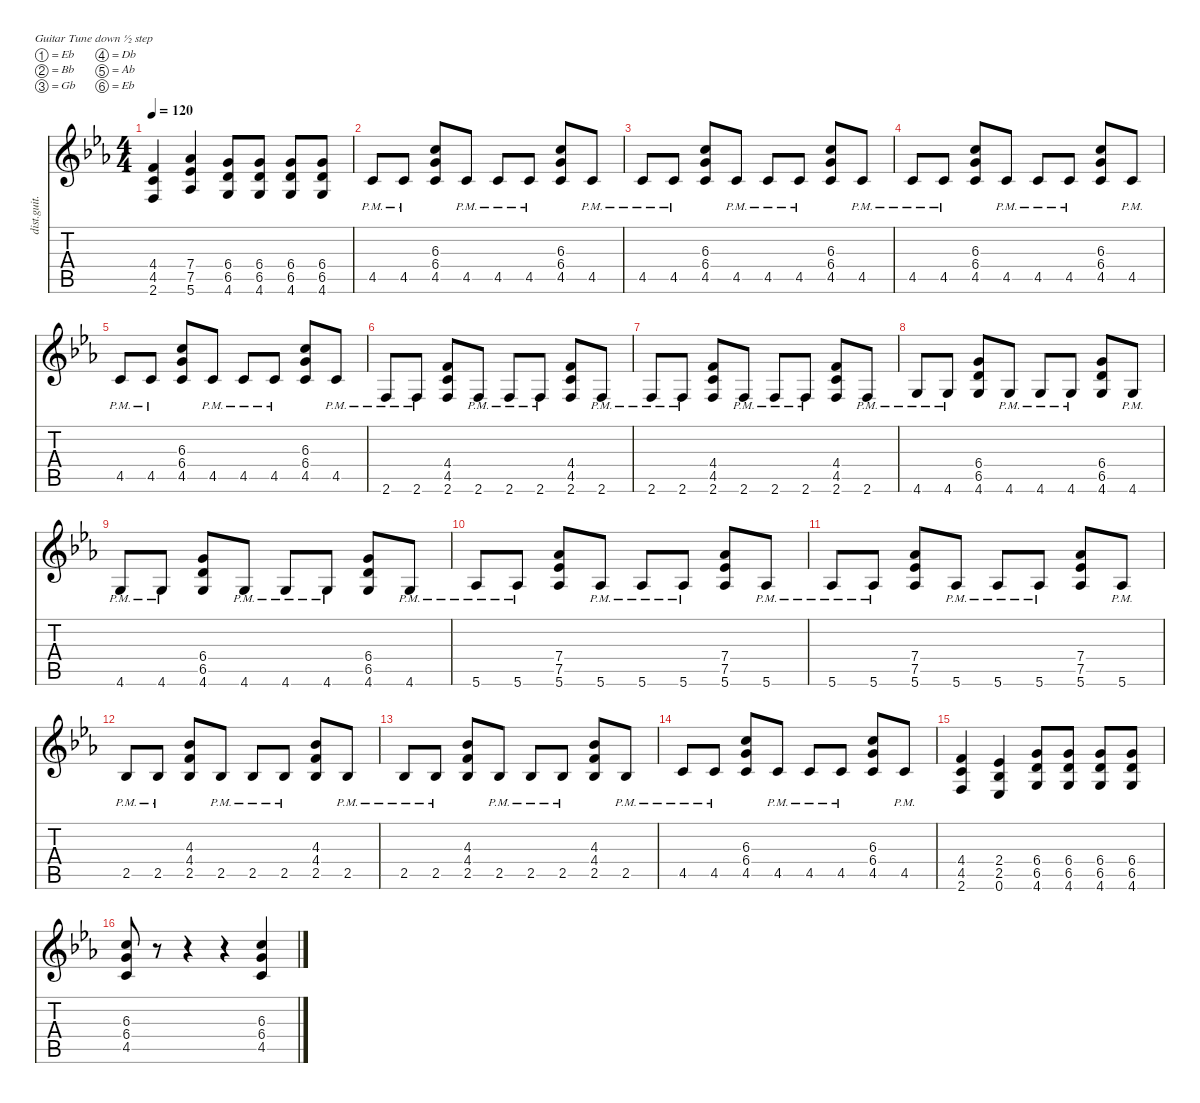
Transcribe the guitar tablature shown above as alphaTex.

\defaultSystemsLayout 4
\hideDynamics
\bracketExtendMode nobrackets
\otherSystemsTrackNameOrientation horizontal
\track ("Rhythm" "dist.guit.") {instrument distortionguitar}
\staff {score tabs}
\tuning (Eb4 Bb3 Gb3 Db3 Ab2 Eb2)
\ts (4 4)
\tempo 120
\clef g2
\ks eb
(4.4{acc forcenatural} 4.5{acc forcenatural} 2.6{acc forcenatural}).4{dy f beam Up} (7.4{acc b} 7.5{acc b} 5.6{acc b}).4{beam Up} (6.4{acc forcenatural} 6.5{acc forcenatural} 4.6{acc forcenatural}).8{beam Up} (6.4{acc forcenatural} 6.5{acc forcenatural} 4.6{acc forcenatural}).8{beam Up} (6.4{acc forcenatural} 6.5{acc forcenatural} 4.6{acc forcenatural}).8{beam Up} (6.4{acc forcenatural} 6.5{acc forcenatural} 4.6{acc forcenatural}).8{beam Up} |
4.5{pm acc forcenatural}.8{beam Up} 4.5{pm acc forcenatural}.8{beam Up} (6.3{acc forcenatural} 6.4{acc forcenatural} 4.5{acc forcenatural}).8{beam Up} 4.5{pm acc forcenatural}.8{beam Up} 4.5{pm acc forcenatural}.8{beam Up} 4.5{pm acc forcenatural}.8{beam Up} (6.3{acc forcenatural} 6.4{acc forcenatural} 4.5{acc forcenatural}).8{beam Up} 4.5{pm acc forcenatural}.8{beam Up} |
4.5{pm acc forcenatural}.8{beam Up} 4.5{pm acc forcenatural}.8{beam Up} (6.3{acc forcenatural} 6.4{acc forcenatural} 4.5{acc forcenatural}).8{beam Up} 4.5{pm acc forcenatural}.8{beam Up} 4.5{pm acc forcenatural}.8{beam Up} 4.5{pm acc forcenatural}.8{beam Up} (6.3{acc forcenatural} 6.4{acc forcenatural} 4.5{acc forcenatural}).8{beam Up} 4.5{pm acc forcenatural}.8{beam Up} |
4.5{pm acc forcenatural}.8{beam Up} 4.5{pm acc forcenatural}.8{beam Up} (6.3{acc forcenatural} 6.4{acc forcenatural} 4.5{acc forcenatural}).8{beam Up} 4.5{pm acc forcenatural}.8{beam Up} 4.5{pm acc forcenatural}.8{beam Up} 4.5{pm acc forcenatural}.8{beam Up} (6.3{acc forcenatural} 6.4{acc forcenatural} 4.5{acc forcenatural}).8{beam Up} 4.5{pm acc forcenatural}.8{beam Up} |
4.5{pm acc forcenatural}.8{beam Up} 4.5{pm acc forcenatural}.8{beam Up} (6.3{acc forcenatural} 6.4{acc forcenatural} 4.5{acc forcenatural}).8{beam Up} 4.5{pm acc forcenatural}.8{beam Up} 4.5{pm acc forcenatural}.8{beam Up} 4.5{pm acc forcenatural}.8{beam Up} (6.3{acc forcenatural} 6.4{acc forcenatural} 4.5{acc forcenatural}).8{beam Up} 4.5{pm acc forcenatural}.8{beam Up} |
2.6{pm acc forcenatural}.8{beam Up} 2.6{pm acc forcenatural}.8{beam Up} (4.4{acc forcenatural} 4.5{acc forcenatural} 2.6{acc forcenatural}).8{beam Up} 2.6{pm acc forcenatural}.8{beam Up} 2.6{pm acc forcenatural}.8{beam Up} 2.6{pm acc forcenatural}.8{beam Up} (4.4{acc forcenatural} 4.5{acc forcenatural} 2.6{acc forcenatural}).8{beam Up} 2.6{pm acc forcenatural}.8{beam Up} |
2.6{pm acc forcenatural}.8{beam Up} 2.6{pm acc forcenatural}.8{beam Up} (4.4{acc forcenatural} 4.5{acc forcenatural} 2.6{acc forcenatural}).8{beam Up} 2.6{pm acc forcenatural}.8{beam Up} 2.6{pm acc forcenatural}.8{beam Up} 2.6{pm acc forcenatural}.8{beam Up} (4.4{acc forcenatural} 4.5{acc forcenatural} 2.6{acc forcenatural}).8{beam Up} 2.6{pm acc forcenatural}.8{beam Up} |
4.6{pm acc forcenatural}.8{beam Up} 4.6{pm acc forcenatural}.8{beam Up} (6.4{acc forcenatural} 6.5{acc forcenatural} 4.6{acc forcenatural}).8{beam Up} 4.6{pm acc forcenatural}.8{beam Up} 4.6{pm acc forcenatural}.8{beam Up} 4.6{pm acc forcenatural}.8{beam Up} (6.4{acc forcenatural} 6.5{acc forcenatural} 4.6{acc forcenatural}).8{beam Up} 4.6{pm acc forcenatural}.8{beam Up} |
4.6{pm acc forcenatural}.8{beam Up} 4.6{pm acc forcenatural}.8{beam Up} (6.4{acc forcenatural} 6.5{acc forcenatural} 4.6{acc forcenatural}).8{beam Up} 4.6{pm acc forcenatural}.8{beam Up} 4.6{pm acc forcenatural}.8{beam Up} 4.6{pm acc forcenatural}.8{beam Up} (6.4{acc forcenatural} 6.5{acc forcenatural} 4.6{acc forcenatural}).8{beam Up} 4.6{pm acc forcenatural}.8{beam Up} |
5.6{pm acc b}.8{beam Up} 5.6{pm acc b}.8{beam Up} (7.4{acc b} 7.5{acc b} 5.6{acc b}).8{beam Up} 5.6{pm acc b}.8{beam Up} 5.6{pm acc b}.8{beam Up} 5.6{pm acc b}.8{beam Up} (7.4{acc b} 7.5{acc b} 5.6{acc b}).8{beam Up} 5.6{pm acc b}.8{beam Up} |
5.6{pm acc b}.8{beam Up} 5.6{pm acc b}.8{beam Up} (7.4{acc b} 7.5{acc b} 5.6{acc b}).8{beam Up} 5.6{pm acc b}.8{beam Up} 5.6{pm acc b}.8{beam Up} 5.6{pm acc b}.8{beam Up} (7.4{acc b} 7.5{acc b} 5.6{acc b}).8{beam Up} 5.6{pm acc b}.8{beam Up} |
2.5{pm acc b}.8{beam Up} 2.5{pm acc b}.8{beam Up} (4.3{acc b} 4.4{acc forcenatural} 2.5{acc b}).8{beam Up} 2.5{pm acc b}.8{beam Up} 2.5{pm acc b}.8{beam Up} 2.5{pm acc b}.8{beam Up} (4.3{acc b} 4.4{acc forcenatural} 2.5{acc b}).8{beam Up} 2.5{pm acc b}.8{beam Up} |
2.5{pm acc b}.8{beam Up} 2.5{pm acc b}.8{beam Up} (4.3{acc b} 4.4{acc forcenatural} 2.5{acc b}).8{beam Up} 2.5{pm acc b}.8{beam Up} 2.5{pm acc b}.8{beam Up} 2.5{pm acc b}.8{beam Up} (4.3{acc b} 4.4{acc forcenatural} 2.5{acc b}).8{beam Up} 2.5{pm acc b}.8{beam Up} |
4.5{pm acc forcenatural}.8{beam Up} 4.5{pm acc forcenatural}.8{beam Up} (6.3{acc forcenatural} 6.4{acc forcenatural} 4.5{acc forcenatural}).8{beam Up} 4.5{pm acc forcenatural}.8{beam Up} 4.5{pm acc forcenatural}.8{beam Up} 4.5{pm acc forcenatural}.8{beam Up} (6.3{acc forcenatural} 6.4{acc forcenatural} 4.5{acc forcenatural}).8{beam Up} 4.5{pm acc forcenatural}.8{beam Up} |
(4.4{acc forcenatural} 4.5{acc forcenatural} 2.6{acc forcenatural}).4{beam Up} (2.4{acc b} 2.5{acc b} 0.6{acc b}).4{beam Up} (6.4{acc forcenatural} 6.5{acc forcenatural} 4.6{acc forcenatural}).8{beam Up} (6.4{acc forcenatural} 6.5{acc forcenatural} 4.6{acc forcenatural}).8{beam Up} (6.4{acc forcenatural} 6.5{acc forcenatural} 4.6{acc forcenatural}).8{beam Up} (6.4{acc forcenatural} 6.5{acc forcenatural} 4.6{acc forcenatural}).8{beam Up} |
(6.3{acc forcenatural} 6.4{acc forcenatural} 4.5{acc forcenatural}).8{beam Up} r.8{beam Up} r.4{beam Up} r.4{beam Up} (6.3{acc forcenatural} 6.4{acc forcenatural} 4.5{acc forcenatural}).4{beam Up}
